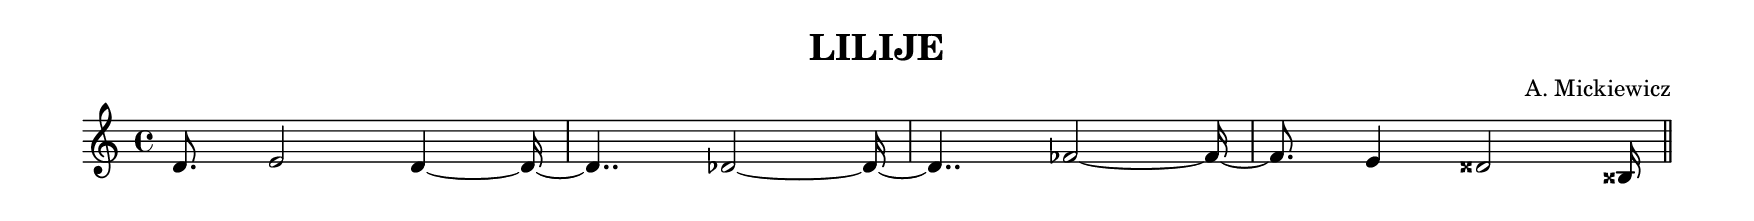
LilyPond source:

\version "2.18.2" 
\paper {
#(set-paper-size "a4landscape") 
} 
\header { 
  title = "LILIJE" 
  composer = "A. Mickiewicz" 
} 
\layout{ 
  indent = 0\in 
  ragged-last = ##f 
  \context { 
    \Score 
  } 
}\new Voice \with { 
  \remove "Note_heads_engraver" 
  \consists "Completion_heads_engraver" 
  \remove "Rest_engraver" 
  \consists "Completion_rest_engraver"}{ \time 4/4 d'8. e'2 d'2. des'1 fes'2. e'4 disis'2 bisis16\bar "||" }